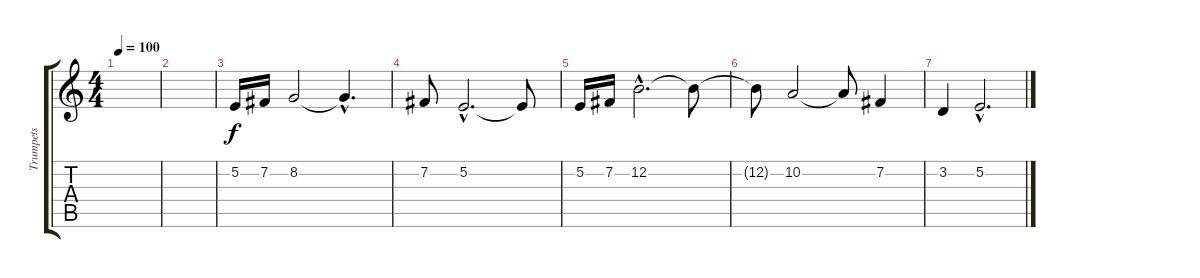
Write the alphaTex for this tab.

\track ("Trumpets" "Trumpets") {instrument frenchhorn}
\staff {score tabs}
\tuning (E4 B3 G3 D3 A2 E2) {hide}
\ts (4 4)
\tempo 100
\clef g2
\ks c
|
|
5.2.16 7.2.16 8.2.2 8.2{hac t}.4{d} |
7.2.8 5.2{hac}.2{d} 5.2{t}.8 |
5.2.16 7.2.16 12.2{hac}.2{d} 12.2{t}.8 |
12.2{t}.8 10.2.2 10.2{t}.8 7.2.4 |
3.2.4 5.2{hac}.2{d}
